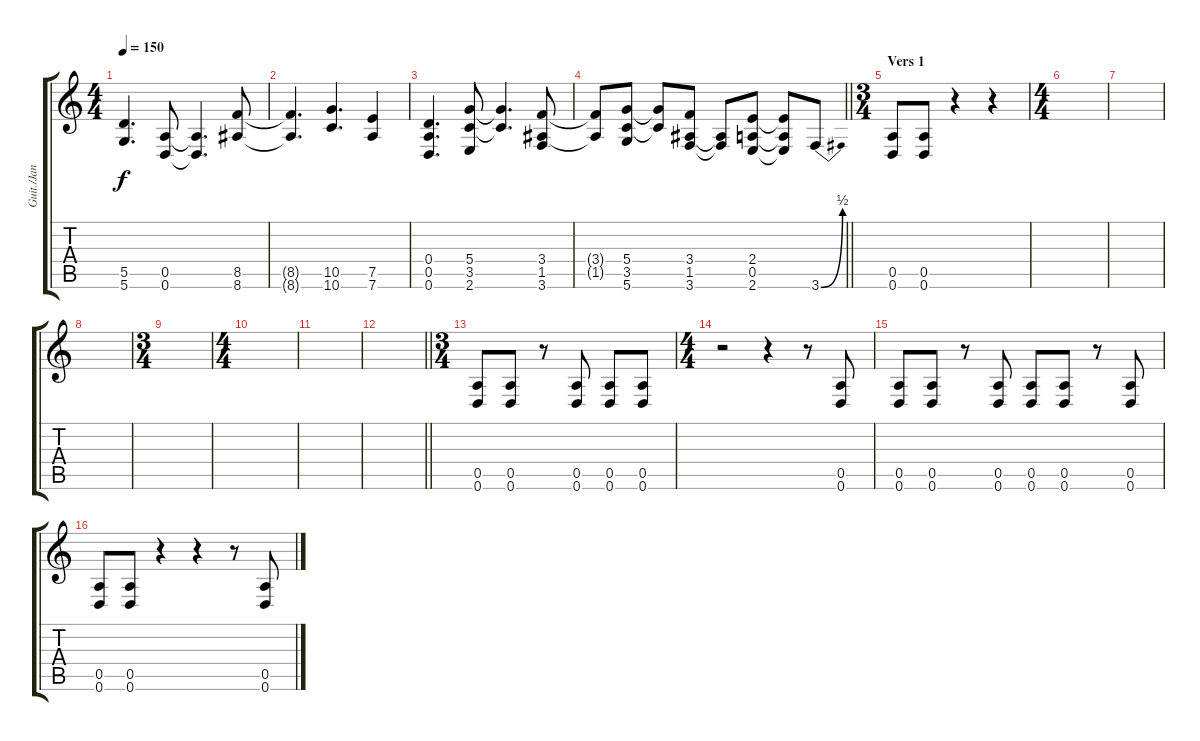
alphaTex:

\track ("Guit./Jan Dropped D" "Guit./Jan ") {instrument distortionguitar}
\staff {score tabs}
\tuning (E4 B3 G3 D3 A2 D2) {hide}
\ts (4 4)
\tempo 150
\clef g2
\ks c
(5.5 5.6).4{d dy f} (0.5 0.6).8 (0.5{t} 0.6{t}).4{d} (8.5 8.6).8 |
(8.5{t} 8.6{t}).4{d} (10.5 10.6).4{d} (7.5 7.6).4 |
(0.4 0.5 0.6).4{d} (5.4 3.5 2.6).8 (5.4{t} 3.5{t}).4{d} (3.4 1.5 3.6).8 |
\barLineRight lightlight
(3.4{t} 1.5{t}).8 (5.4 3.5 5.6).8 (5.4{t} 3.5{t}).8 (3.4 1.5 3.6).8 (1.5{t} 3.6{t}).8 (2.4 0.5 2.6).8 (2.4{t} 0.5{t} 2.6{t}).8 3.6{be (bend 0 0 60 2)}.8 |
\ts (3 4)
\section ("" "Vers 1")
(0.5 0.6).8 (0.5 0.6).8 r.4 r.4 |
\ts (4 4)
|
|
|
\ts (3 4)
|
\ts (4 4)
|
|
\barLineRight lightlight
|
\ts (3 4)
(0.5 0.6).8 (0.5 0.6).8 r.8 (0.5 0.6).8 (0.5 0.6).8 (0.5 0.6).8 |
\ts (4 4)
r.2 r.4 r.8 (0.5 0.6).8 |
(0.5 0.6).8 (0.5 0.6).8 r.8 (0.5 0.6).8 (0.5 0.6).8 (0.5 0.6).8 r.8 (0.5 0.6).8 |
(0.5 0.6).8 (0.5 0.6).8 r.4 r.4 r.8 (0.5 0.6).8
